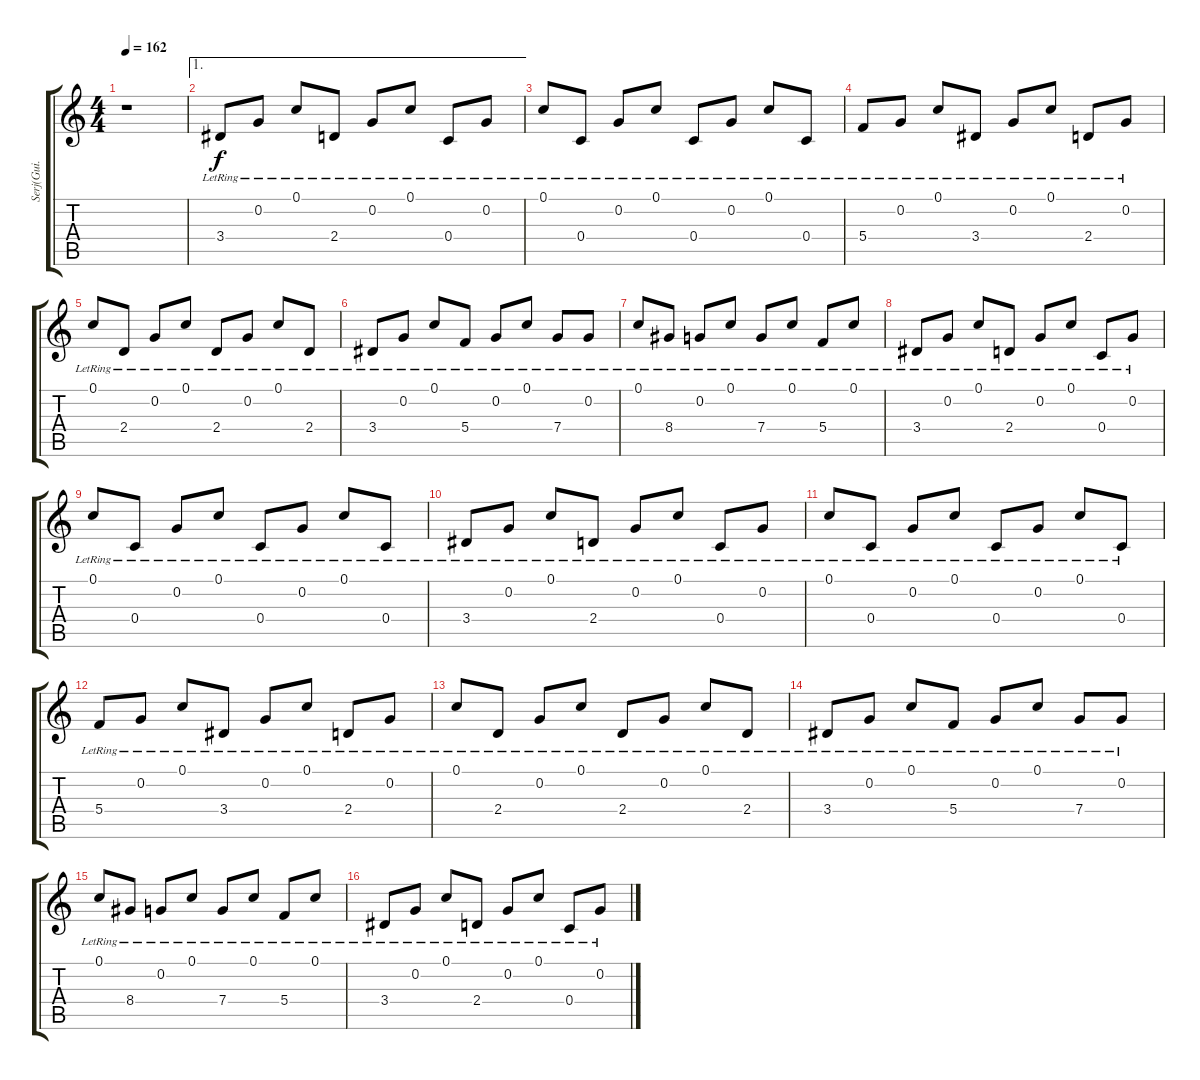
\track ("Serj(Gui. 4)" "Serj(Gui. ") {instrument acousticguitarnylon}
\staff {score tabs}
\tuning (C4 G3 F3 C3 G2 C2) {hide}
\ts (4 4)
\tempo 162
\clef g2
\ks c
r.1{dy f} |
\ae 1
3.4{lr}.8 0.2{lr}.8 0.1{lr}.8 2.4{lr}.8 0.2{lr}.8 0.1{lr}.8 0.4{lr}.8 0.2{lr}.8 |
0.1{lr}.8 0.4{lr}.8 0.2{lr}.8 0.1{lr}.8 0.4{lr}.8 0.2{lr}.8 0.1{lr}.8 0.4{lr}.8 |
5.4{lr}.8 0.2{lr}.8 0.1{lr}.8 3.4{lr}.8 0.2{lr}.8 0.1{lr}.8 2.4{lr}.8 0.2{lr}.8 |
0.1{lr}.8 2.4{lr}.8 0.2{lr}.8 0.1{lr}.8 2.4{lr}.8 0.2{lr}.8 0.1{lr}.8 2.4{lr}.8 |
3.4{lr}.8 0.2{lr}.8 0.1{lr}.8 5.4{lr}.8 0.2{lr}.8 0.1{lr}.8 7.4{lr}.8 0.2{lr}.8 |
0.1{lr}.8 8.4{lr}.8 0.2{lr}.8 0.1{lr}.8 7.4{lr}.8 0.1{lr}.8 5.4{lr}.8 0.1{lr}.8 |
3.4{lr}.8 0.2{lr}.8 0.1{lr}.8 2.4{lr}.8 0.2{lr}.8 0.1{lr}.8 0.4{lr}.8 0.2{lr}.8 |
0.1{lr}.8 0.4{lr}.8 0.2{lr}.8 0.1{lr}.8 0.4{lr}.8 0.2{lr}.8 0.1{lr}.8 0.4{lr}.8 |
3.4{lr}.8 0.2{lr}.8 0.1{lr}.8 2.4{lr}.8 0.2{lr}.8 0.1{lr}.8 0.4{lr}.8 0.2{lr}.8 |
0.1{lr}.8 0.4{lr}.8 0.2{lr}.8 0.1{lr}.8 0.4{lr}.8 0.2{lr}.8 0.1{lr}.8 0.4{lr}.8 |
5.4{lr}.8 0.2{lr}.8 0.1{lr}.8 3.4{lr}.8 0.2{lr}.8 0.1{lr}.8 2.4{lr}.8 0.2{lr}.8 |
0.1{lr}.8 2.4{lr}.8 0.2{lr}.8 0.1{lr}.8 2.4{lr}.8 0.2{lr}.8 0.1{lr}.8 2.4{lr}.8 |
3.4{lr}.8 0.2{lr}.8 0.1{lr}.8 5.4{lr}.8 0.2{lr}.8 0.1{lr}.8 7.4{lr}.8 0.2{lr}.8 |
0.1{lr}.8 8.4{lr}.8 0.2{lr}.8 0.1{lr}.8 7.4{lr}.8 0.1{lr}.8 5.4{lr}.8 0.1{lr}.8 |
3.4{lr}.8 0.2{lr}.8 0.1{lr}.8 2.4{lr}.8 0.2{lr}.8 0.1{lr}.8 0.4{lr}.8 0.2{lr}.8
